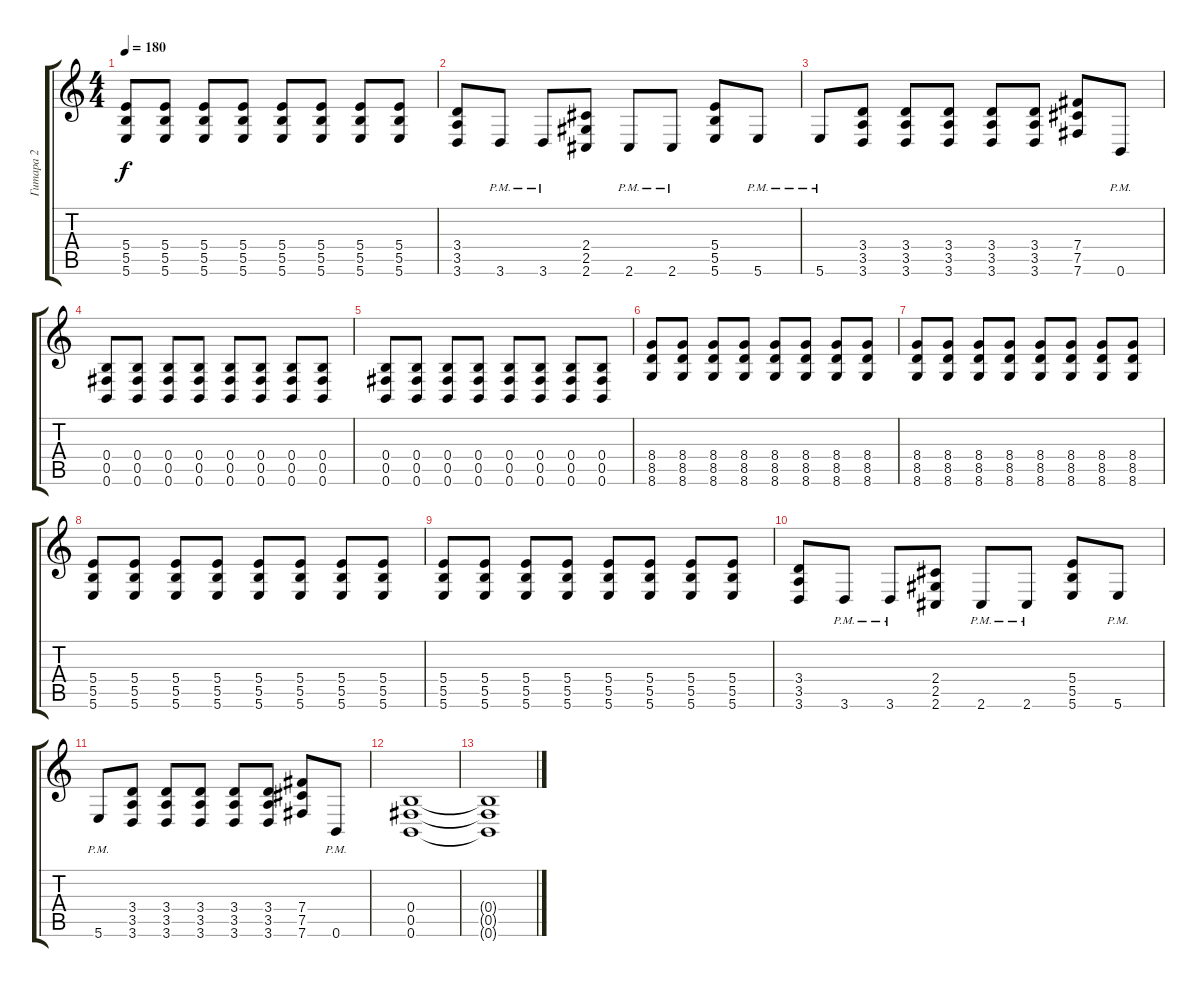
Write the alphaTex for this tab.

\track ("Гитара 2" "Гитара 2") {instrument distortionguitar}
\staff {score tabs}
\tuning (Db4 Ab3 E3 B2 Gb2 B1) {hide}
\ts (4 4)
\tempo 180
\clef g2
\ks c
(5.4 5.5 5.6).8{dy f} (5.4 5.5 5.6).8 (5.4 5.5 5.6).8 (5.4 5.5 5.6).8 (5.4 5.5 5.6).8 (5.4 5.5 5.6).8 (5.4 5.5 5.6).8 (5.4 5.5 5.6).8 |
(3.4 3.5 3.6).8 3.6{pm}.8 3.6{pm}.8 (2.4 2.5 2.6).8 2.6{pm}.8 2.6{pm}.8 (5.4 5.5 5.6).8 5.6{pm}.8 |
5.6{pm}.8 (3.4 3.5 3.6).8 (3.4 3.5 3.6).8 (3.4 3.5 3.6).8 (3.4 3.5 3.6).8 (3.4 3.5 3.6).8 (7.4 7.5 7.6).8 0.6{pm}.8 |
(0.4 0.5 0.6).8 (0.4 0.5 0.6).8 (0.4 0.5 0.6).8 (0.4 0.5 0.6).8 (0.4 0.5 0.6).8 (0.4 0.5 0.6).8 (0.4 0.5 0.6).8 (0.4 0.5 0.6).8 |
(0.4 0.5 0.6).8 (0.4 0.5 0.6).8 (0.4 0.5 0.6).8 (0.4 0.5 0.6).8 (0.4 0.5 0.6).8 (0.4 0.5 0.6).8 (0.4 0.5 0.6).8 (0.4 0.5 0.6).8 |
(8.4 8.5 8.6).8 (8.4 8.5 8.6).8 (8.4 8.5 8.6).8 (8.4 8.5 8.6).8 (8.4 8.5 8.6).8 (8.4 8.5 8.6).8 (8.4 8.5 8.6).8 (8.4 8.5 8.6).8 |
(8.4 8.5 8.6).8 (8.4 8.5 8.6).8 (8.4 8.5 8.6).8 (8.4 8.5 8.6).8 (8.4 8.5 8.6).8 (8.4 8.5 8.6).8 (8.4 8.5 8.6).8 (8.4 8.5 8.6).8 |
(5.4 5.5 5.6).8 (5.4 5.5 5.6).8 (5.4 5.5 5.6).8 (5.4 5.5 5.6).8 (5.4 5.5 5.6).8 (5.4 5.5 5.6).8 (5.4 5.5 5.6).8 (5.4 5.5 5.6).8 |
(5.4 5.5 5.6).8 (5.4 5.5 5.6).8 (5.4 5.5 5.6).8 (5.4 5.5 5.6).8 (5.4 5.5 5.6).8 (5.4 5.5 5.6).8 (5.4 5.5 5.6).8 (5.4 5.5 5.6).8 |
(3.4 3.5 3.6).8 3.6{pm}.8 3.6{pm}.8 (2.4 2.5 2.6).8 2.6{pm}.8 2.6{pm}.8 (5.4 5.5 5.6).8 5.6{pm}.8 |
5.6{pm}.8 (3.4 3.5 3.6).8 (3.4 3.5 3.6).8 (3.4 3.5 3.6).8 (3.4 3.5 3.6).8 (3.4 3.5 3.6).8 (7.4 7.5 7.6).8 0.6{pm}.8 |
(0.4 0.5 0.6).1 |
(0.4{t} 0.5{t} 0.6{t}).1
